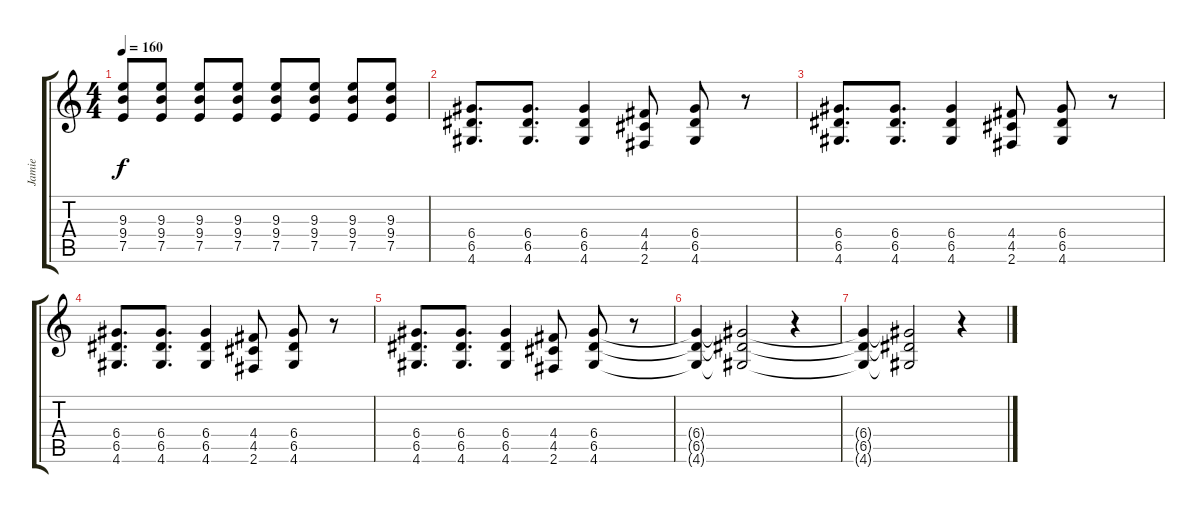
\track ("Jamie" "Jamie") {instrument distortionguitar}
\staff {score tabs}
\tuning (E4 B3 G3 D3 A2 E2) {hide}
\ts (4 4)
\tempo 160
\clef g2
\ks c
(9.3 9.4 7.5).8{dy f} (9.3 9.4 7.5).8 (9.3 9.4 7.5).8 (9.3 9.4 7.5).8 (9.3 9.4 7.5).8 (9.3 9.4 7.5).8 (9.3 9.4 7.5).8 (9.3 9.4 7.5).8 |
(6.4 6.5 4.6).8{d} (6.4 6.5 4.6).8{d} (6.4 6.5 4.6).4 (4.4 4.5 2.6).8 (6.4 6.5 4.6).8 r.8 |
(6.4 6.5 4.6).8{d} (6.4 6.5 4.6).8{d} (6.4 6.5 4.6).4 (4.4 4.5 2.6).8 (6.4 6.5 4.6).8 r.8 |
(6.4 6.5 4.6).8{d} (6.4 6.5 4.6).8{d} (6.4 6.5 4.6).4 (4.4 4.5 2.6).8 (6.4 6.5 4.6).8 r.8 |
(6.4 6.5 4.6).8{d} (6.4 6.5 4.6).8{d} (6.4 6.5 4.6).4 (4.4 4.5 2.6).8 (6.4 6.5 4.6).8 r.8 |
(6.4{t} 6.5{t} 4.6{t}).4 (6.4{t} 6.5{t} 4.6{t}).2 r.4 |
(6.4{t} 6.5{t} 4.6{t}).4 (6.4{t} 6.5{t} 4.6{t}).2 r.4
